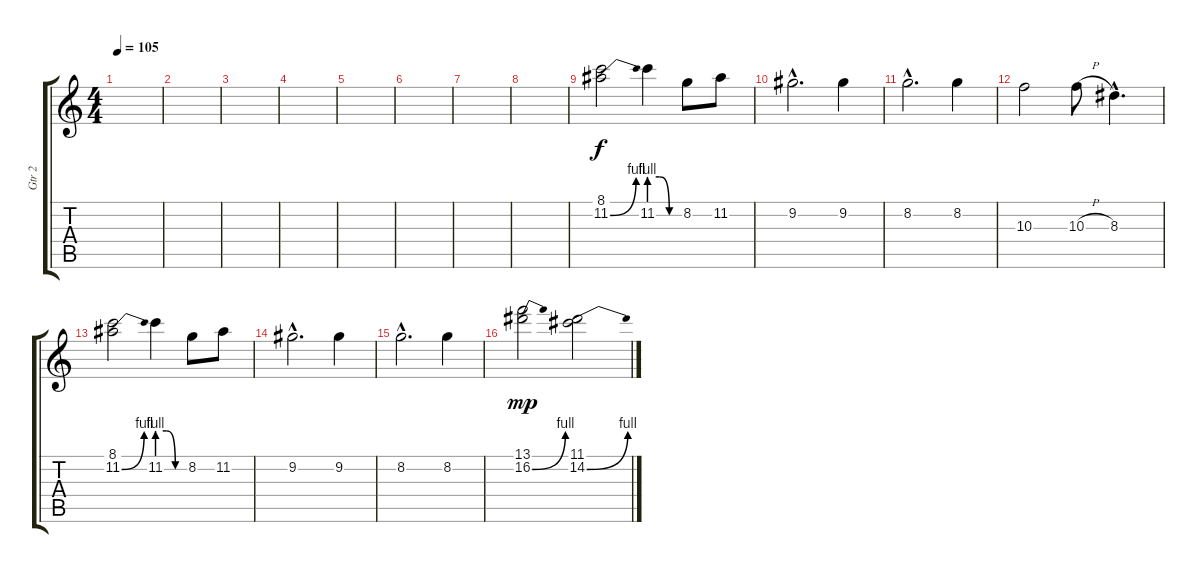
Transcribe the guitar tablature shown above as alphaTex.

\track ("Gtr 2" "Gtr 2") {instrument overdrivenguitar}
\staff {score tabs}
\tuning (E4 B3 G3 D3 A2 E2) {hide}
\ts (4 4)
\tempo 105
\clef g2
\ks c
|
|
|
|
|
|
|
|
(8.1 11.2{be (bend 0 0 60 4)}).2 11.2{be (custom 0 4 20 4 40 0 60 0)}.4 8.2.8 11.2.8 |
9.2{hac}.2{d} 9.2.4 |
8.2{hac}.2{d} 8.2.4 |
10.3.2 10.3{h}.8 8.3{hac}.4{d} |
(8.1 11.2{be (bend 0 0 60 4)}).2 11.2{be (custom 0 4 20 4 40 0 60 0)}.4 8.2.8 11.2.8 |
9.2{hac}.2{d} 9.2.4 |
8.2{hac}.2{d} 8.2.4 |
(13.1 16.2{be (bend 0 0 60 4)}).2{dy mp} (11.1 14.2{be (bend 0 0 60 4)}).2
